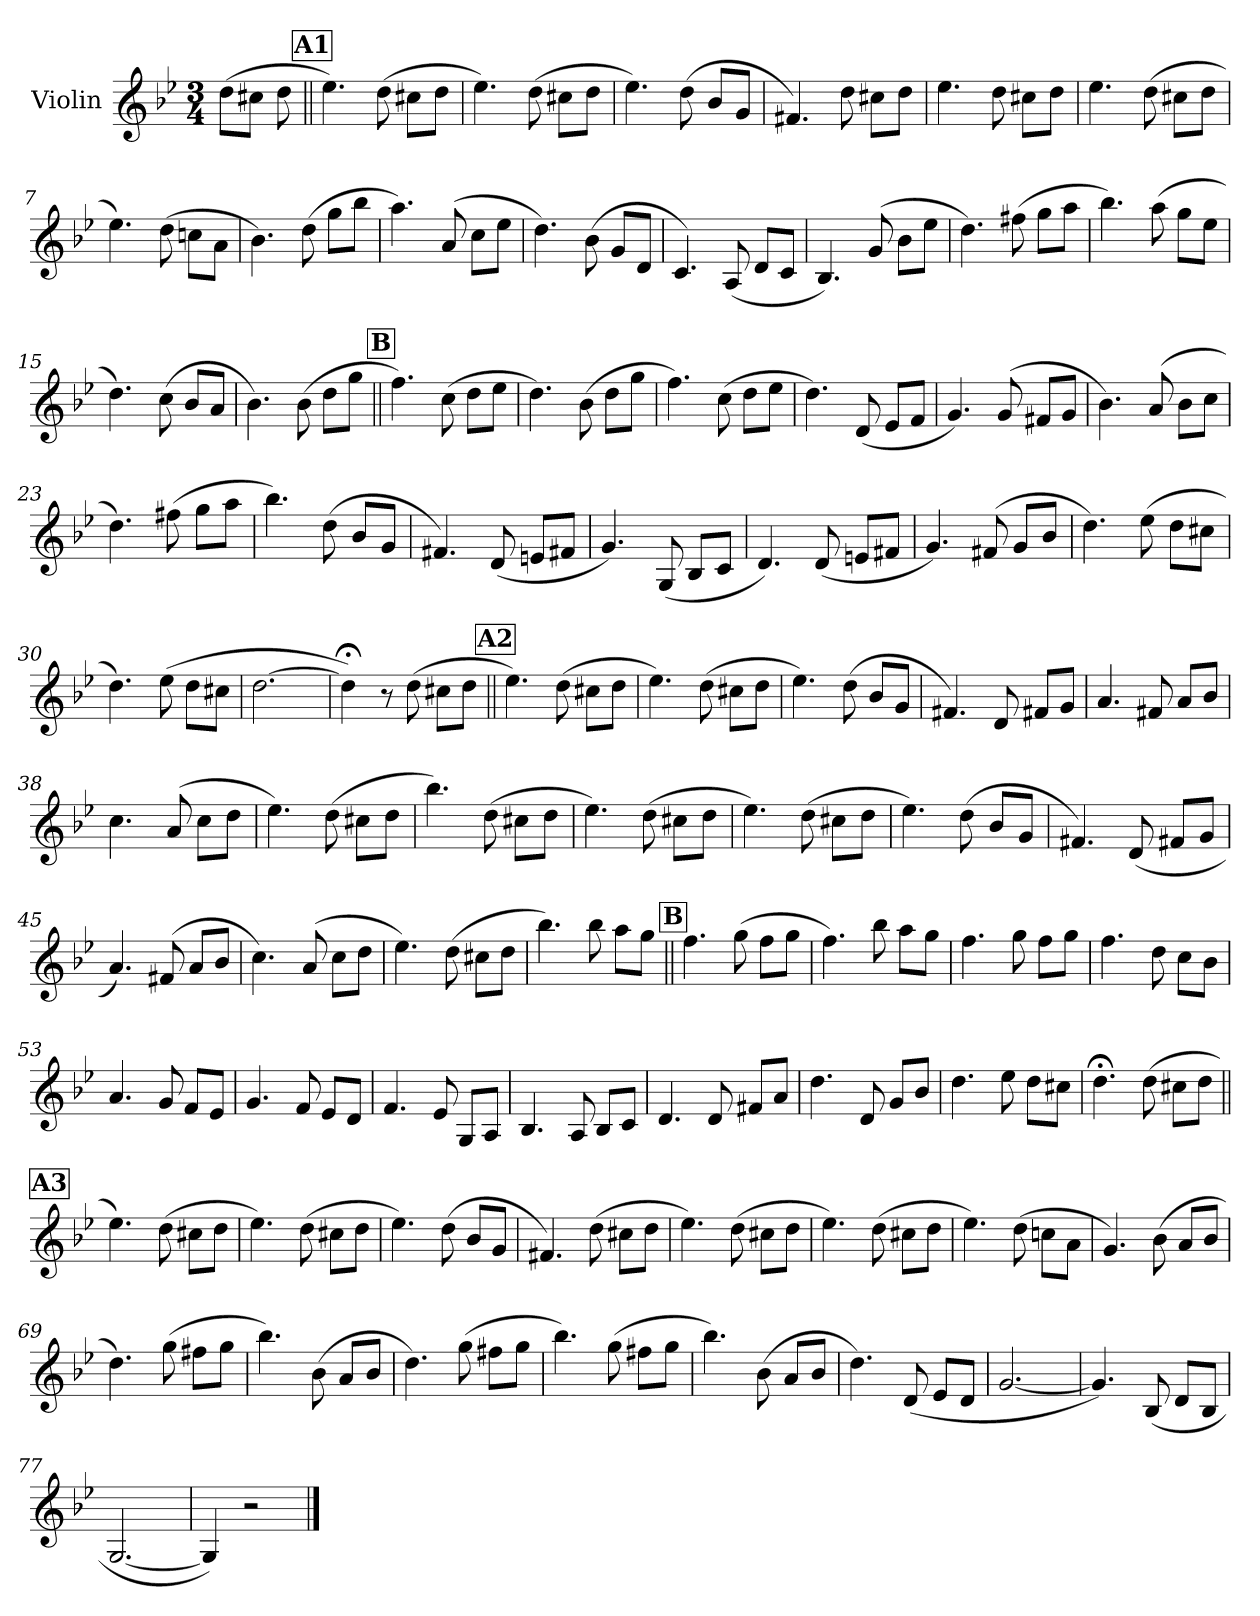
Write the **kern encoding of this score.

**kern
*part1
*staff1
*I"Violin
*I'Vln.
*clefG2
*k[b-e-]
*M3/4
*MM140
=
(>8dd\L
8cc#X\J
8dd\
!!LO:REH:place=s1:a:B:fs=14:t=A1
=1||
4.ee-\)
(>8dd\
8cc#X\L
8dd\J
=2
4.ee-\)
(>8dd\
8cc#X\L
8dd\J
=3
4.ee-\)
(>8dd\
8b-/L
8g/J
=4
4.f#X/)
8dd\
8cc#X\L
8dd\J
!!LO:LB:g=z
=5
4.ee-\
8dd\
8cc#X\L
8dd\J
=6
4.ee-\
(>8dd\
8cc#X\L
8dd\J
=7
4.ee-\)
(>8dd\
8ccn\L
8a\J
=8
4.b-\)
(>8dd\
8gg\L
8bb-\J
=9
4.aa\)
(>8a/
8cc\L
8ee-\J
!!LO:LB:g=z
=10
4.dd\)
(>8b-\
8g/L
8d/J
=11
4.c/)
(<8A/
8d/L
8c/J
=12
4.B-/)
(>8g/
8b-\L
8ee-\J
=13
4.dd\)
(>8ff#X\
8gg\L
8aa\J
=14
4.bb-\)
(>8aa\
8gg\L
8ee-\J
=15
4.dd\)
(>8cc\
8b-/L
8a/J
=16
4.b-\)
(>8b-\
8dd\L
8gg\J
!!LO:LB:g=z
!!LO:REH:place=s1:a:B:fs=14:t=B
=17||
4.ff\)
(>8cc\
8dd\L
8ee-\J
=18
4.dd\)
(>8b-\
8dd\L
8gg\J
=19
4.ff\)
(>8cc\
8dd\L
8ee-\J
=20
4.dd\)
(<8d/
8e-/L
8f/J
!!LO:LB:g=z
=21
4.g/)
(<8g/
8f#X/L
8g/J
=22
4.b-\)
(<8a/
8b-\L
8cc\J
=23
4.dd\)
(>8ff#X\
8gg\L
8aa\J
=24
4.bb-\)
(>8dd\
8b-/L
8g/J
!!LO:LB:g=z
=25
4.f#X/)
(<8d/
8en/L
8f#X/J
=26
4.g/)
(<8G/
8B-/L
8c/J
=27
4.d/)
(<8d/
8en/L
8f#X/J
=28
4.g/)
(<8f#X/
8g/L
8b-/J
!!LO:LB:g=z
=29
4.dd\)
(<8ee-\
8dd\L
8cc#X\J
=30
4.dd\)
(>8ee-\
8dd\L
8cc#X\J
=31
[2.dd\
=32
4dd;<Z\])
8r
(>8dd\
8cc#X\L
8dd\J
!!LO:PB:g=z
!!LO:REH:place=s1:a:B:fs=14:t=A2
=33||
4.ee-\)
(>8dd\
8cc#X\L
8dd\J
=34
4.ee-\)
(>8dd\
8cc#X\L
8dd\J
=35
4.ee-\)
(>8dd\
8b-/L
8g/J
=36
4.f#X/)
8d/
8f#X/L
8g/J
!!LO:LB:g=z
=37
4.a/
8f#X/
8a/L
8b-/J
=38
4.cc\
(>8a/
8cc\L
8dd\J
=39
4.ee-\)
(>8dd\
8cc#X\L
8dd\J
=40
4.bb-\)
(>8dd\
8cc#X\L
8dd\J
!!LO:LB:g=z
=41
4.ee-\)
(>8dd\
8cc#X\L
8dd\J
=42
4.ee-\)
(>8dd\
8cc#X\L
8dd\J
=43
4.ee-\)
(>8dd\
8b-/L
8g/J
=44
4.f#X/)
(<8d/
8f#X/L
8g/J
!!LO:LB:g=z
=45
4.a/)
(<8f#X/
8a/L
8b-/J
=46
4.cc\)
(>8a/
8cc\L
8dd\J
=47
4.ee-\)
(>8dd\
8cc#X\L
8dd\J
=48
4.bb-\)
8bb-\
8aa\L
8gg\J
!!LO:LB:g=z
!!LO:REH:place=s1:a:B:fs=14:t=B
=49||
4.ff\
(>8gg\
8ff\L
8gg\J
=50
4.ff\)
8bb-\
8aa\L
8gg\J
=51
4.ff\
8gg\
8ff\L
8gg\J
=52
4.ff\
8dd\
8cc\L
8b-\J
=53
4.a/
8g/
8f/L
8e-/J
!!LO:LB:g=z
=54
4.g/
8f/
8e-/L
8d/J
=55
4.f/
8e-/
8G/L
8A/J
=56
4.B-/
8A/
8B-/L
8c/J
=57
4.d/
8d/
8f#X/L
8a/J
=58
4.dd\
8d/
8g/L
8b-/J
=59
4.dd\
8ee-\
8dd\L
8cc#X\J
=60
4.dd;<Z\
(>8dd\
8cc#X\L
8dd\J
!!LO:LB:g=z
!!LO:REH:place=s1:a:B:fs=14:t=A3
=61||
4.ee-\)
(>8dd\
8cc#X\L
8dd\J
=62
4.ee-\)
(>8dd\
8cc#X\L
8dd\J
=63
4.ee-\)
(>8dd\
8b-/L
8g/J
=64
4.f#X/)
(>8dd\
8cc#X\L
8dd\J
=65
4.ee-\)
(>8dd\
8cc#X\L
8dd\J
!!LO:LB:g=z
=66
4.ee-\)
(>8dd\
8cc#X\L
8dd\J
=67
4.ee-\)
(>8dd\
8ccn\L
8a\J
=68
4.g/)
(>8b-\
8a/L
8b-/J
=69
4.dd\)
(>8gg\
8ff#X\L
8gg\J
=70
4.bb-\)
(>8b-\
8a/L
8b-/J
=71
4.dd\)
(>8gg\
8ff#X\L
8gg\J
!!LO:LB:g=z
=72
4.bb-\)
(>8gg\
8ff#X\L
8gg\J
=73
4.bb-\)
(>8b-\
8a/L
8b-/J
=74
4.dd\)
(<8d/
8e-/L
8d/J
=75
[2.g/
=76
4.g/])
(<8B-/
8d/L
8B-/J
=77
[2.G/
=78
4G/])
2r
==
*-
